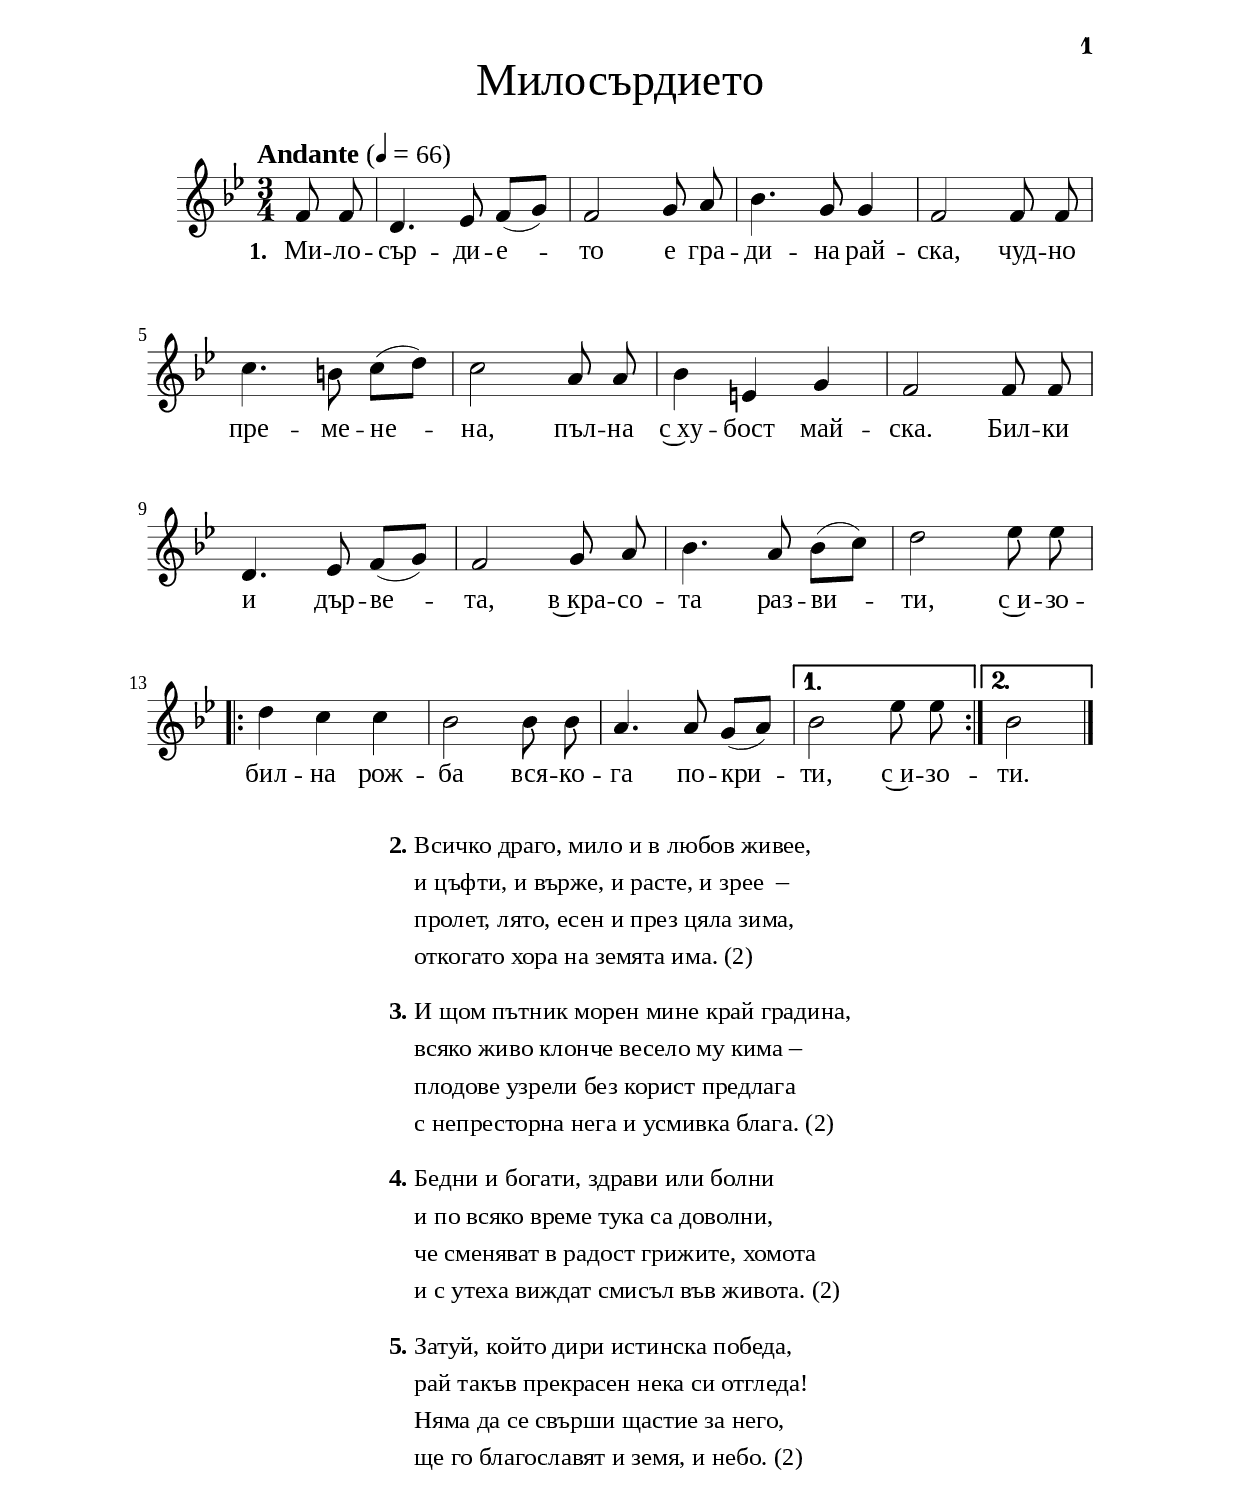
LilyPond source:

\version "2.24.4"

% include paper part and global functions
\include "include/globals.ily"

\bookpart {
  \label #'ref038
  \tocItem \markup "Милосърдието"
  \include "include/bookpart-paper.ily"
  \score {
    \include "include/score-layout.ily"

    \new Voice \absolute {
      \clef treble
      \key bes \major
      \time 3/4
      \tempoFunc "Andante" 4 "66"
      \autoBeamOff
      \partial 4
      \autoBeamOff
      f'8 f'8 | d'4. es'8 f' ([ g' ]) |  f'2 g'8 a' |  bes'4. g'8 g'4 |  f'2 f'8 f' \break |
      c''4. b'8 c'' ([ d'' ]) |c''2 a'8 a' | bes'4 e' g' | f'2 f'8 f' \break |
      d'4. es'8 f' ([ g' ]) | f'2 g'8 a' | bes'4. a'8 bes' ([ c'' ]) | d''2 es''8 es'' \break
      \repeat volta 2 {d''4 c'' c'' bes'2 bes'8 bes' | a'4. a'8 g' ( [a'] ) |}
      \alternative { { bes'2 es''8 es'' } {  bes'2 \bar "|." \break } }
    }


    \addlyrics {
      \set stanza = "1. " Ми -- ло -- сър -- ди -- е -- то е гра -- ди -- на рай --
      ска, чуд -- но пре -- ме -- не -- на, пъл -- на
      с~ху -- бост май -- ска. Бил -- ки и дър -- ве --
      та, в~кра -- со -- та раз -- ви -- ти, с~и -- зо
      -- бил -- на рож -- ба вся -- ко -- га по -- кри
      -- ти, с~и -- зо -- ти.
    }

    \header {
      title = \titleFunc #'ref_desc_2 "Милосърдието" "Milosărdieto"
    }

    \midi{}

  } % score

  \markup \abs-fontsize #12 \override #`(baseline-skip . ,bgCoupletBaselineSkip) {
    \fill-line {
      \column {
        \line {
          \bold "2."
          \column {
            "Всичко драго, мило и в любов живее,"
            "и цъфти, и върже, и расте, и зрее  –"
            "пролет, лято, есен и през цяла зима,"
            "откогато хора на земята има. (2)"

          }
        }
        \vspace #1
        \line {
          \bold "3."
          \column {
            "И щом пътник морен мине край градина,"
            "всяко живо клонче весело му кима –"
            "плодове узрели без корист предлага"
            "с непресторна нега и усмивка блага. (2)"
          }
        }
        \vspace #1
        \line {
          \bold "4."
          \column {
            "Бедни и богати, здрави или болни"
            "и по всяко време тука са доволни,"
            "че сменяват в радост грижите, хомота"
            "и с утеха виждат смисъл във живота. (2)"
          }
        }
        \vspace #1

        \line {
          \bold "5."
          \column {
            "Затуй, който дири истинска победа,"
            "рай такъв прекрасен нека си отгледа!"
            "Няма да се свърши щастие за него,"
            "ще го благославят и земя, и небо. (2)"
          }
        }
      }
    }
  }





} % bookpart
